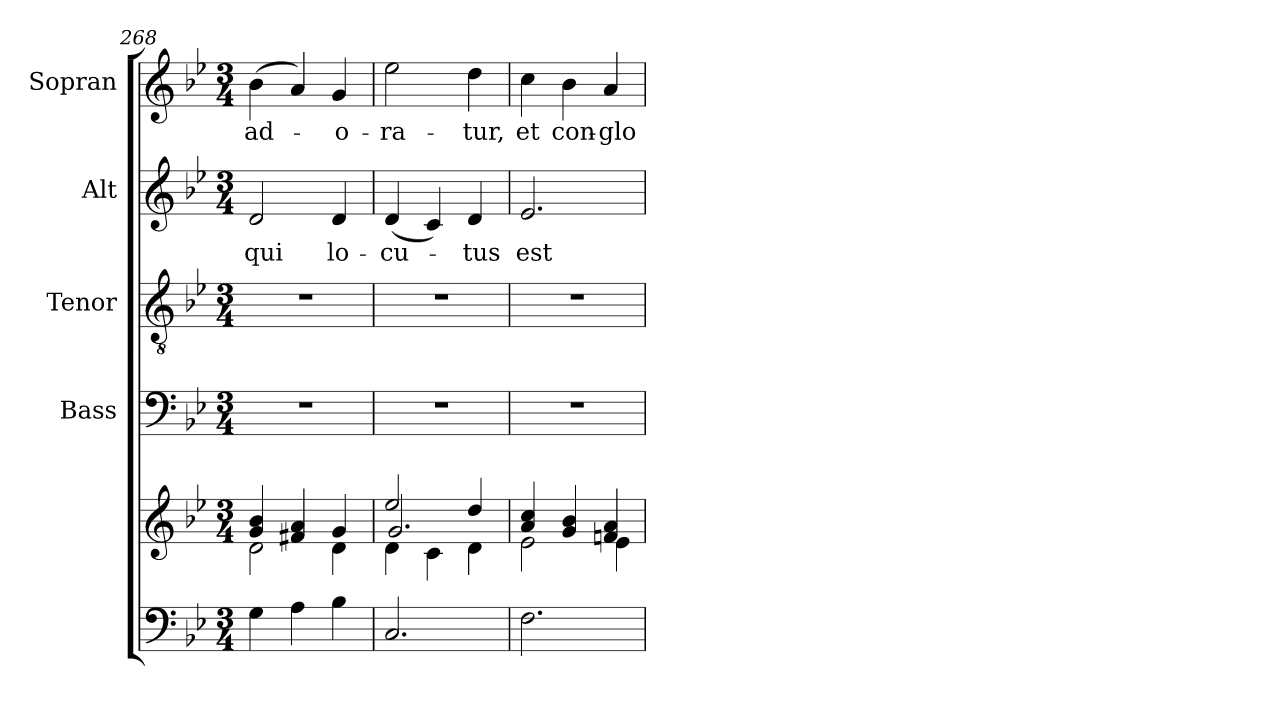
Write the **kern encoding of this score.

**kern	**kern	**kern	**kern	**kern	**text	**kern	**text
*part5	*part5	*part4	*part3	*part2	*part2	*part1	*part1
*staff6	*staff5	*staff4	*staff3	*staff2	*staff2	*staff1	*staff1
*	*	*I"Bass	*I"Tenor	*I"Alt	*	*I"Sopran	*
*	*	*I'B.	*I'T.	*I'A.	*	*I'S.	*
*clefF4	*clefG2	*clefF4	*clefGv2	*clefG2	*	*clefG2	*
*k[b-e-]	*k[b-e-]	*k[b-e-]	*k[b-e-]	*k[b-e-]	*	*k[b-e-]	*
*B-:	*B-:	*B-:	*B-:	*B-:	*	*B-:	*
*M3/4	*M3/4	*M3/4	*M3/4	*M3/4	*	*M3/4	*
=268	=268	=268	=268	=268	=268	=268	=268
*	*^	*	*	*	*	*	*
!	!	!	!	!	!	!LO:LY:b	!	!LO:LY:b
4G\	4g/ 4b-/	2d\	2.r	2.r	2d/	qui	(>4b-\	ad-
4A\	4f#X/ 4a/	.	.	.	.	.	4a/)	.
!	!	!	!	!	!	!LO:LY:b	!	!LO:LY:b
4B-\	4g/	4d\	.	.	4d/	lo-	4g/	-o-
=269	=269	=269	=269	=269	=269	=269	=269	=269
*	*	*^	*	*	*	*	*	*
!	!	!	!	!	!	!	!LO:LY:b	!	!LO:LY:b
2.C/	2ee-/	4d\	2.g/	2.r	2.r	(<4d/	-cu-	2ee-\	-ra-
.	.	4c\	.	.	.	4c/)	.	.	.
!	!	!	!	!	!	!	!LO:LY:b	!	!LO:LY:b
.	4dd/	4d\	.	.	.	4d/	-tus	4dd\	-tur,
*	*	*v	*v	*	*	*	*	*	*
=270	=270	=270	=270	=270	=270	=270	=270	=270
!	!	!	!	!	!	!LO:LY:b	!	!LO:LY:b
2.F\	4a/ 4cc/	2e-\	2.r	2.r	2.e-/	est	4cc\	et
!	!	!	!	!	!	!	!	!LO:LY:b
.	4g/ 4b-/	.	.	.	.	.	4b-\	con-
!	!	!	!	!	!	!	!	!LO:LY:b
.	4fn/ 4a/	4e-\	.	.	.	.	4a/	-glo-
*	*v	*v	*	*	*	*	*	*
=	=	=	=	=	=	=	=
*-	*-	*-	*-	*-	*-	*-	*-
